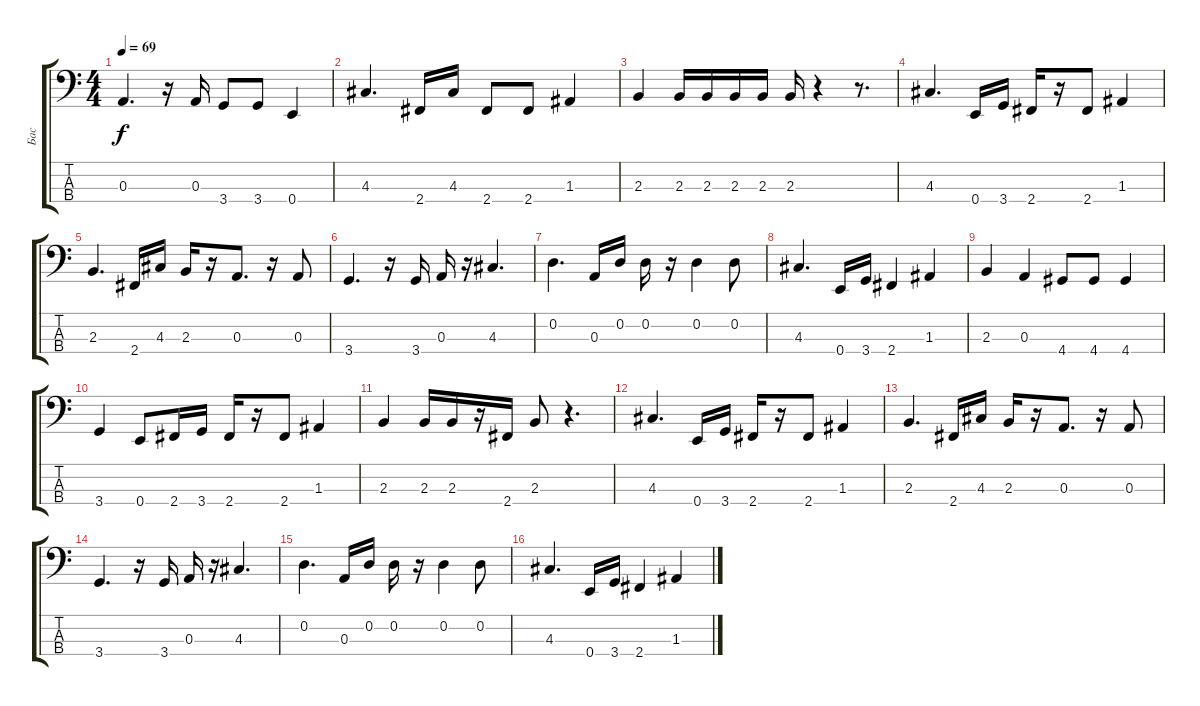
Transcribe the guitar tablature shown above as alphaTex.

\track ("Бас" "Бас") {instrument electricbassfinger}
\staff {score tabs}
\tuning (G2 D2 A1 E1) {hide}
\ts (4 4)
\tempo 69
\clef f4
\ks c
0.3.4{d dy f} r.16 0.3.16 3.4.8 3.4.8 0.4.4 |
4.3.4{d} 2.4.16 4.3.16 2.4.8 2.4.8 1.3.4 |
2.3.4 2.3.16 2.3.16 2.3.16 2.3.16 2.3.16 r.4 r.8{d} |
4.3.4{d} 0.4.16 3.4.16 2.4.16 r.16 2.4.8 1.3.4 |
2.3.4{d} 2.4.16 4.3.16 2.3.16 r.16 0.3.8{d} r.16 0.3.8 |
3.4.4{d} r.16 3.4.16 0.3.16 r.16 4.3.4{d} |
0.2.4{d} 0.3.16 0.2.16 0.2.16 r.16 0.2.4 0.2.8 |
4.3.4{d} 0.4.16 3.4.16 2.4.4 1.3.4 |
2.3.4 0.3.4 4.4.8 4.4.8 4.4.4 |
3.4.4 0.4.8 2.4.16 3.4.16 2.4.16 r.16 2.4.8 1.3.4 |
2.3.4 2.3.16 2.3.16 r.16 2.4.16 2.3.8 r.4{d} |
4.3.4{d} 0.4.16 3.4.16 2.4.16 r.16 2.4.8 1.3.4 |
2.3.4{d} 2.4.16 4.3.16 2.3.16 r.16 0.3.8{d} r.16 0.3.8 |
3.4.4{d} r.16 3.4.16 0.3.16 r.16 4.3.4{d} |
0.2.4{d} 0.3.16 0.2.16 0.2.16 r.16 0.2.4 0.2.8 |
4.3.4{d} 0.4.16 3.4.16 2.4.4 1.3.4
